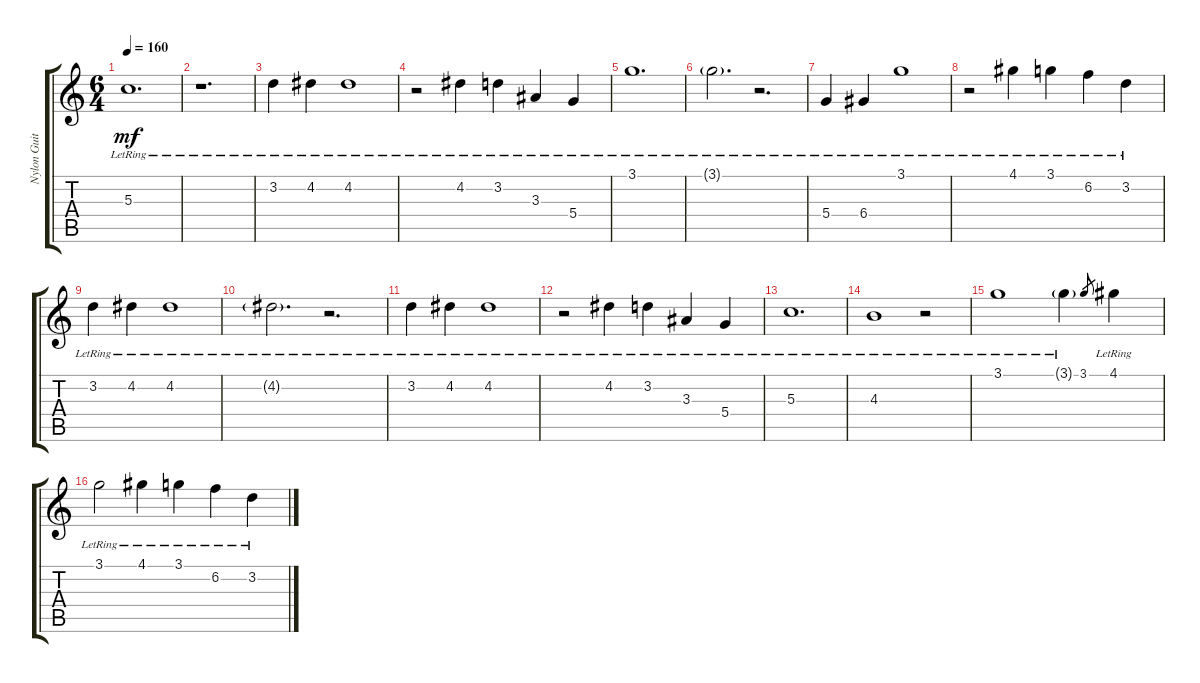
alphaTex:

\track ("Nylon Guitar" "Nylon Guit") {instrument acousticguitarnylon}
\staff {score tabs}
\tuning (E4 B3 G3 D3 A2 E2) {hide}
\ts (6 4)
\tempo 160
\clef g2
\ks c
5.3{lr}.1{d dy mf} |
r.1{d} |
3.2{lr}.4 4.2{lr}.4 4.2{lr}.1 |
r.2 4.2{lr}.4 3.2{lr}.4 3.3{lr}.4 5.4{lr}.4 |
3.1{lr}.1{d} |
3.1{g lr}.2{d} r.2{d} |
5.4{lr}.4 6.4{lr}.4 3.1{lr}.1 |
r.2 4.1{lr}.4 3.1{lr}.4 6.2{lr}.4 3.2{lr}.4 |
3.2{lr}.4 4.2{lr}.4 4.2{lr}.1 |
4.2{g lr}.2{d} r.2{d} |
3.2{lr}.4 4.2{lr}.4 4.2{lr}.1 |
r.2 4.2{lr}.4 3.2{lr}.4 3.3{lr}.4 5.4{lr}.4 |
5.3{lr}.1{d} |
4.3{lr}.1 r.2 |
3.1{lr}.1 3.1{g lr}.4 3.1.8{gr} 4.1{lr}.4 |
3.1{lr}.2 4.1{lr}.4 3.1{lr}.4 6.2{lr}.4 3.2{lr}.4
